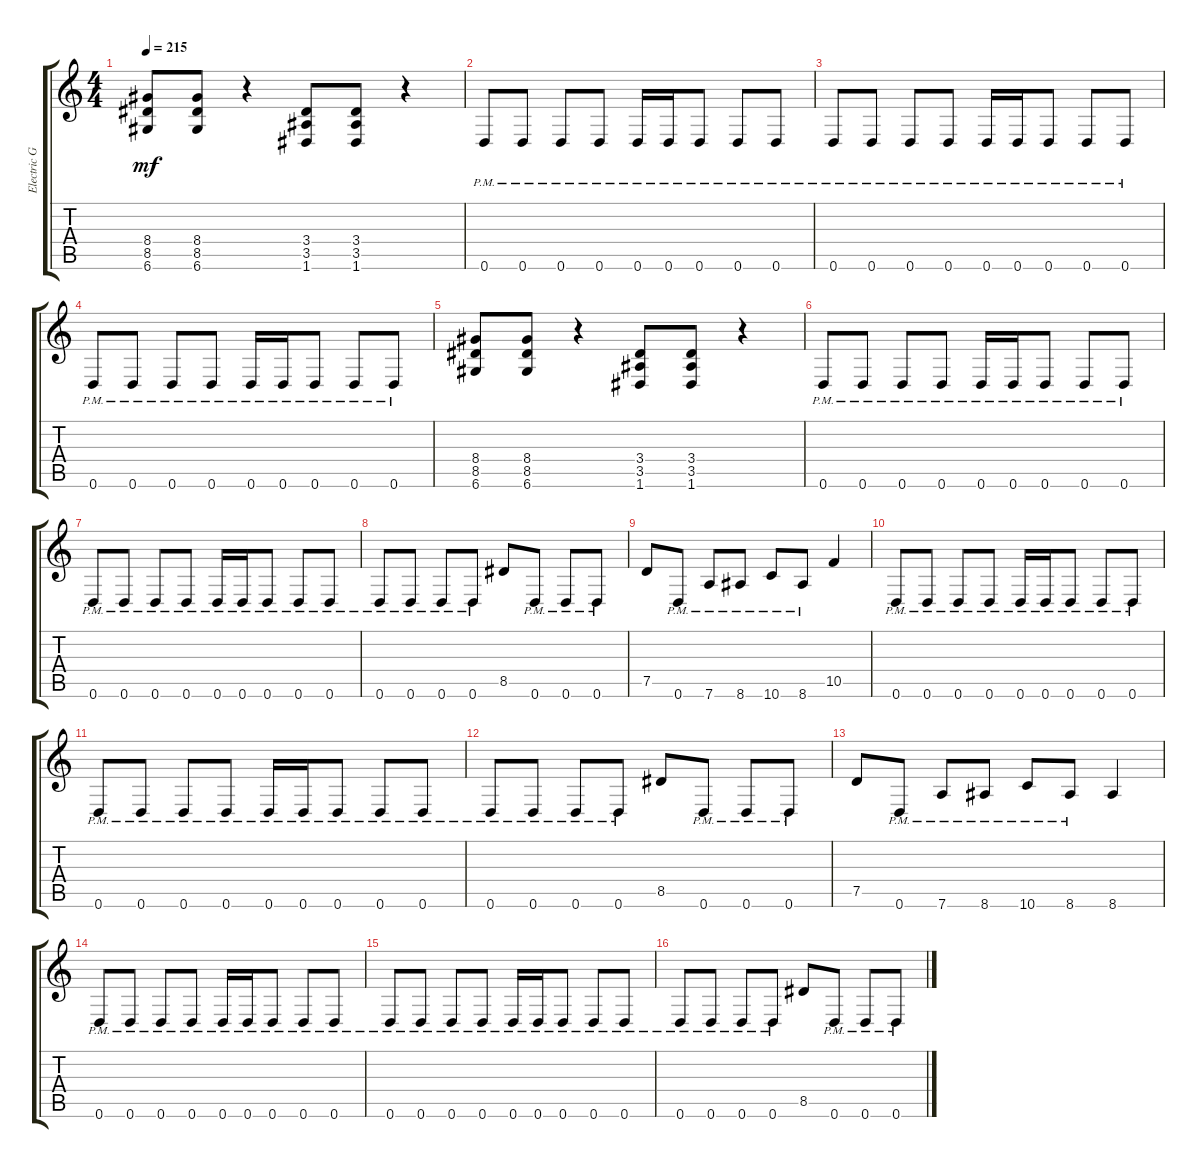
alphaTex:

\track ("Electric Guitar" "Electric G") {instrument distortionguitar}
\staff {score tabs}
\tuning (D4 A3 F3 C3 G2 D2) {hide}
\ts (4 4)
\tempo 215
\clef g2
\ks c
(8.4 8.5 6.6).8{dy mf} (8.4 8.5 6.6).8 r.4 (3.4 3.5 1.6).8 (3.4 3.5 1.6).8 r.4 |
0.6{pm}.8 0.6{pm}.8 0.6{pm}.8 0.6{pm}.8 0.6{pm}.16 0.6{pm}.16 0.6{pm}.8 0.6{pm}.8 0.6{pm}.8 |
0.6{pm}.8 0.6{pm}.8 0.6{pm}.8 0.6{pm}.8 0.6{pm}.16 0.6{pm}.16 0.6{pm}.8 0.6{pm}.8 0.6{pm}.8 |
0.6{pm}.8 0.6{pm}.8 0.6{pm}.8 0.6{pm}.8 0.6{pm}.16 0.6{pm}.16 0.6{pm}.8 0.6{pm}.8 0.6{pm}.8 |
(8.4 8.5 6.6).8 (8.4 8.5 6.6).8 r.4 (3.4 3.5 1.6).8 (3.4 3.5 1.6).8 r.4 |
0.6{pm}.8 0.6{pm}.8 0.6{pm}.8 0.6{pm}.8 0.6{pm}.16 0.6{pm}.16 0.6{pm}.8 0.6{pm}.8 0.6{pm}.8 |
0.6{pm}.8 0.6{pm}.8 0.6{pm}.8 0.6{pm}.8 0.6{pm}.16 0.6{pm}.16 0.6{pm}.8 0.6{pm}.8 0.6{pm}.8 |
0.6{pm}.8 0.6{pm}.8 0.6{pm}.8 0.6{pm}.8 8.5.8 0.6{pm}.8 0.6{pm}.8 0.6{pm}.8 |
7.5.8 0.6{pm}.8 7.6{pm}.8 8.6{pm}.8 10.6{pm}.8 8.6{pm}.8 10.5.4 |
0.6{pm}.8 0.6{pm}.8 0.6{pm}.8 0.6{pm}.8 0.6{pm}.16 0.6{pm}.16 0.6{pm}.8 0.6{pm}.8 0.6{pm}.8 |
0.6{pm}.8 0.6{pm}.8 0.6{pm}.8 0.6{pm}.8 0.6{pm}.16 0.6{pm}.16 0.6{pm}.8 0.6{pm}.8 0.6{pm}.8 |
0.6{pm}.8 0.6{pm}.8 0.6{pm}.8 0.6{pm}.8 8.5.8 0.6{pm}.8 0.6{pm}.8 0.6{pm}.8 |
7.5.8 0.6{pm}.8 7.6{pm}.8 8.6{pm}.8 10.6{pm}.8 8.6{pm}.8 8.6.4 |
0.6{pm}.8 0.6{pm}.8 0.6{pm}.8 0.6{pm}.8 0.6{pm}.16 0.6{pm}.16 0.6{pm}.8 0.6{pm}.8 0.6{pm}.8 |
0.6{pm}.8 0.6{pm}.8 0.6{pm}.8 0.6{pm}.8 0.6{pm}.16 0.6{pm}.16 0.6{pm}.8 0.6{pm}.8 0.6{pm}.8 |
0.6{pm}.8 0.6{pm}.8 0.6{pm}.8 0.6{pm}.8 8.5.8 0.6{pm}.8 0.6{pm}.8 0.6{pm}.8
